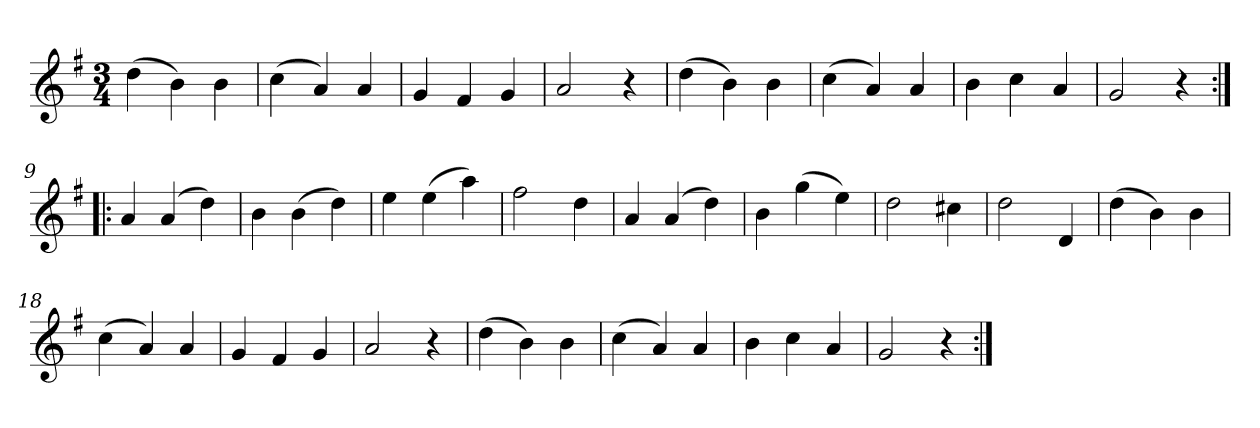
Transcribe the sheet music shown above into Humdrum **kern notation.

**kern
*part1
*staff1
*clefG2
*k[f#]
*G:
*M3/4
*MM120
=1
(4dd
4b)
4b
=2
(4cc
4a)
4a
=3
4g
4f#
4g
=4
2a
4r
=5
(4dd
4b)
4b
=6
(4cc
4a)
4a
=7
4b
4cc
4a
=8
2g
4r
=9:|!|:
4a
(4a
4dd)
=10
4b
(4b
4dd)
=11
4ee
(4ee
4aa)
=12
2ff#
4dd
=13
4a
(4a
4dd)
=14
4b
(4gg
4ee)
=15
2dd
4cc#X
=16
2dd
4d
=17
(4dd
4b)
4b
=18
(4cc
4a)
4a
=19
4g
4f#
4g
=20
2a
4r
=21
(4dd
4b)
4b
=22
(4cc
4a)
4a
=23
4b
4cc
4a
=24
2g
4r
=:|!
*-
